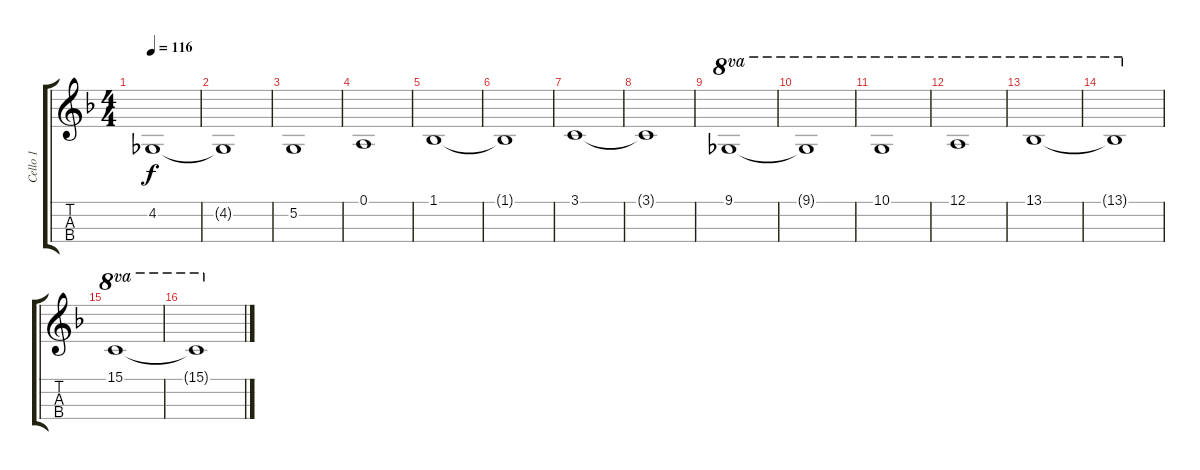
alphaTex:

\track ("Cello 1" "Cello 1") {instrument cello}
\staff {score tabs}
\tuning (A3 D3 G2 C2) {hide}
\ts (4 4)
\tempo 116
\clef g2
\ks f
4.2.1{dy f} |
4.2{t}.1 |
5.2.1 |
0.1.1 |
1.1.1 |
1.1{t}.1 |
3.1.1 |
3.1{t}.1 |
9.1.1{ot 8va} |
9.1{t}.1{ot 8va} |
10.1.1{ot 8va} |
12.1.1{ot 8va} |
13.1.1{ot 8va} |
13.1{t}.1{ot 8va} |
15.1.1{ot 8va} |
15.1{t}.1{ot 8va}
